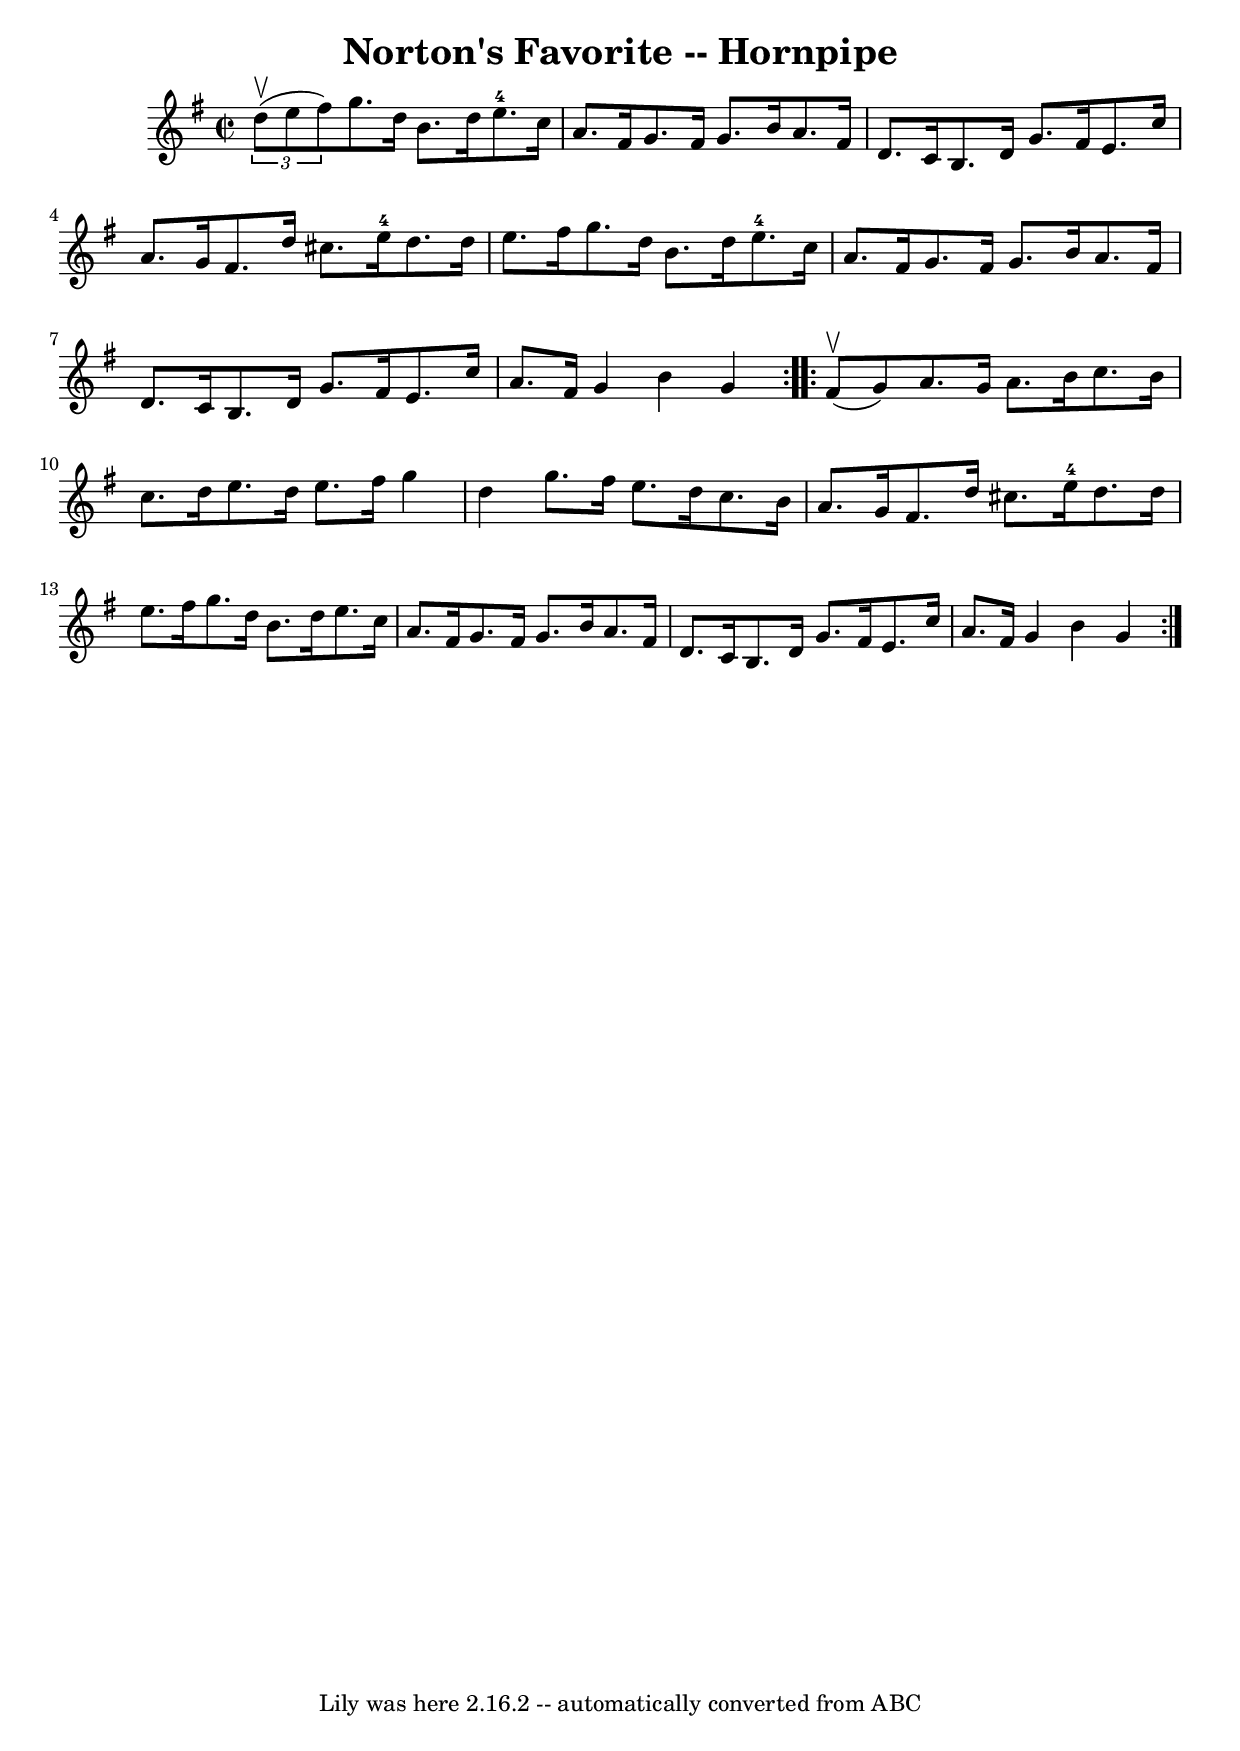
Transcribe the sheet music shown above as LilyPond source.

\version "2.7.40"
\include "Mammoth.ily"
\header {
	%% book = "Cole's 1000 Fiddle Tunes"
	crossRefNumber = "1"
	footnotes = ""
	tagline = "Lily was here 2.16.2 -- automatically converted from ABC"
	title = "Norton's Favorite -- Hornpipe"
}
voicedefault =  {


\repeat volta 2 {
\override Staff.TimeSignature #'style = #'C
 \time 2/2 \key g \major   \times 2/3 { d''8 (^\upbow e''8 fis''8) } 
|
 g''8. d''16 b'8. d''16 e''8.-4 c''16 a'8.    
fis'16  |
 g'8. fis'16 g'8. b'16 a'8. fis'16 d'8.    
c'16  |
 b8. d'16 g'8. fis'16 e'8. c''16 a'8.    
g'16  |
 fis'8. d''16 cis''8. e''16-4 d''8. d''16    
e''8. fis''16  |
 g''8. d''16 b'8. d''16 e''8.-4  
 c''16 a'8. fis'16  |
 g'8. fis'16 g'8. b'16 a'8.    
fis'16 d'8. c'16  |
 b8. d'16 g'8. fis'16 e'8.    
c''16 a'8. fis'16  |
 g'4 b'4 g'4  }     \repeat volta 2 {  
 fis'8 (^\upbow g'8) |
 a'8. g'16 a'8. b'16 c''8.    
b'16 c''8. d''16  |
 e''8. d''16 e''8. fis''16 g''4   
 d''4  |
 g''8. fis''16 e''8. d''16 c''8. b'16 a'8. 
 g'16  |
 fis'8. d''16 cis''8. e''16-4 d''8. d''16   
 e''8. fis''16  |
 g''8. d''16 b'8. d''16 e''8.    
c''16 a'8. fis'16  |
 g'8. fis'16 g'8. b'16 a'8.    
fis'16 d'8. c'16  |
 b8. d'16 g'8. fis'16 e'8.    
c''16 a'8. fis'16  |
 g'4 b'4 g'4  }   
}

\score{
    <<

	\context Staff="default"
	{
	    \voicedefault 
	}

    >>
	\layout {
	}
	\midi {}
}
